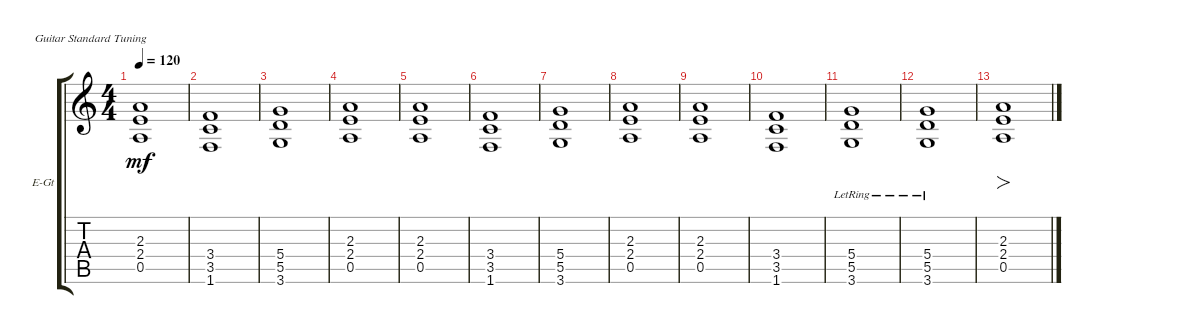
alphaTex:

\bracketExtendMode groupsimilarinstruments
\firstSystemTrackNameOrientation horizontal
\otherSystemsTrackNameOrientation horizontal
\track ("Electric Guitar 2" "E-Gt") {instrument distortionguitar}
\staff {score tabs}
\tuning (E4 B3 G3 D3 A2 E2)
\ts (4 4)
\tempo 120
\clef g2
\ks c
(0.5 2.4 2.3).1{dy mf} |
(1.6 3.5 3.4).1 |
(3.6 5.5 5.4).1 |
(0.5 2.4 2.3).1 |
(0.5 2.4 2.3).1 |
(1.6 3.5 3.4).1 |
(3.6 5.5 5.4).1 |
(0.5 2.4 2.3).1 |
(0.5 2.4 2.3).1 |
(1.6 3.5 3.4).1 |
(3.6{lr} 5.5 5.4).1 |
(3.6{lr} 5.5 5.4).1 |
(0.5 2.4 2.3).1{fo}
